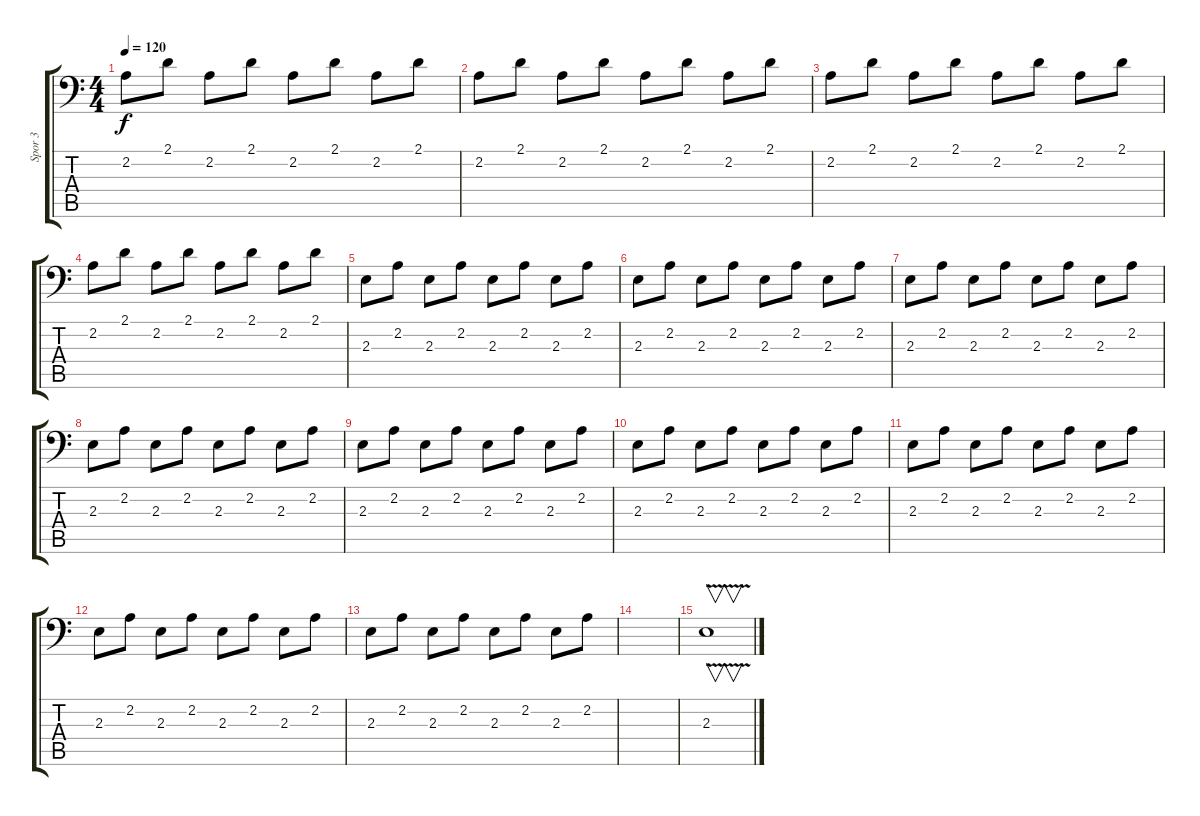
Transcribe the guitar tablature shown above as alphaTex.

\track ("Spor 3" "Spor 3") {instrument electricbasspick}
\staff {score tabs}
\tuning (C3 G2 D2 A1 E1 B0) {hide}
\ts (4 4)
\tempo 120
\clef f4
\ks c
2.2.8{dy f} 2.1.8 2.2.8 2.1.8 2.2.8 2.1.8 2.2.8 2.1.8 |
2.2.8 2.1.8 2.2.8 2.1.8 2.2.8 2.1.8 2.2.8 2.1.8 |
2.2.8 2.1.8 2.2.8 2.1.8 2.2.8 2.1.8 2.2.8 2.1.8 |
2.2.8 2.1.8 2.2.8 2.1.8 2.2.8 2.1.8 2.2.8 2.1.8 |
2.3.8 2.2.8 2.3.8 2.2.8 2.3.8 2.2.8 2.3.8 2.2.8 |
2.3.8 2.2.8 2.3.8 2.2.8 2.3.8 2.2.8 2.3.8 2.2.8 |
2.3.8 2.2.8 2.3.8 2.2.8 2.3.8 2.2.8 2.3.8 2.2.8 |
2.3.8 2.2.8 2.3.8 2.2.8 2.3.8 2.2.8 2.3.8 2.2.8 |
2.3.8 2.2.8 2.3.8 2.2.8 2.3.8 2.2.8 2.3.8 2.2.8 |
2.3.8 2.2.8 2.3.8 2.2.8 2.3.8 2.2.8 2.3.8 2.2.8 |
2.3.8 2.2.8 2.3.8 2.2.8 2.3.8 2.2.8 2.3.8 2.2.8 |
2.3.8 2.2.8 2.3.8 2.2.8 2.3.8 2.2.8 2.3.8 2.2.8 |
2.3.8 2.2.8 2.3.8 2.2.8 2.3.8 2.2.8 2.3.8 2.2.8 |
|
2.3{v}.1{v}
